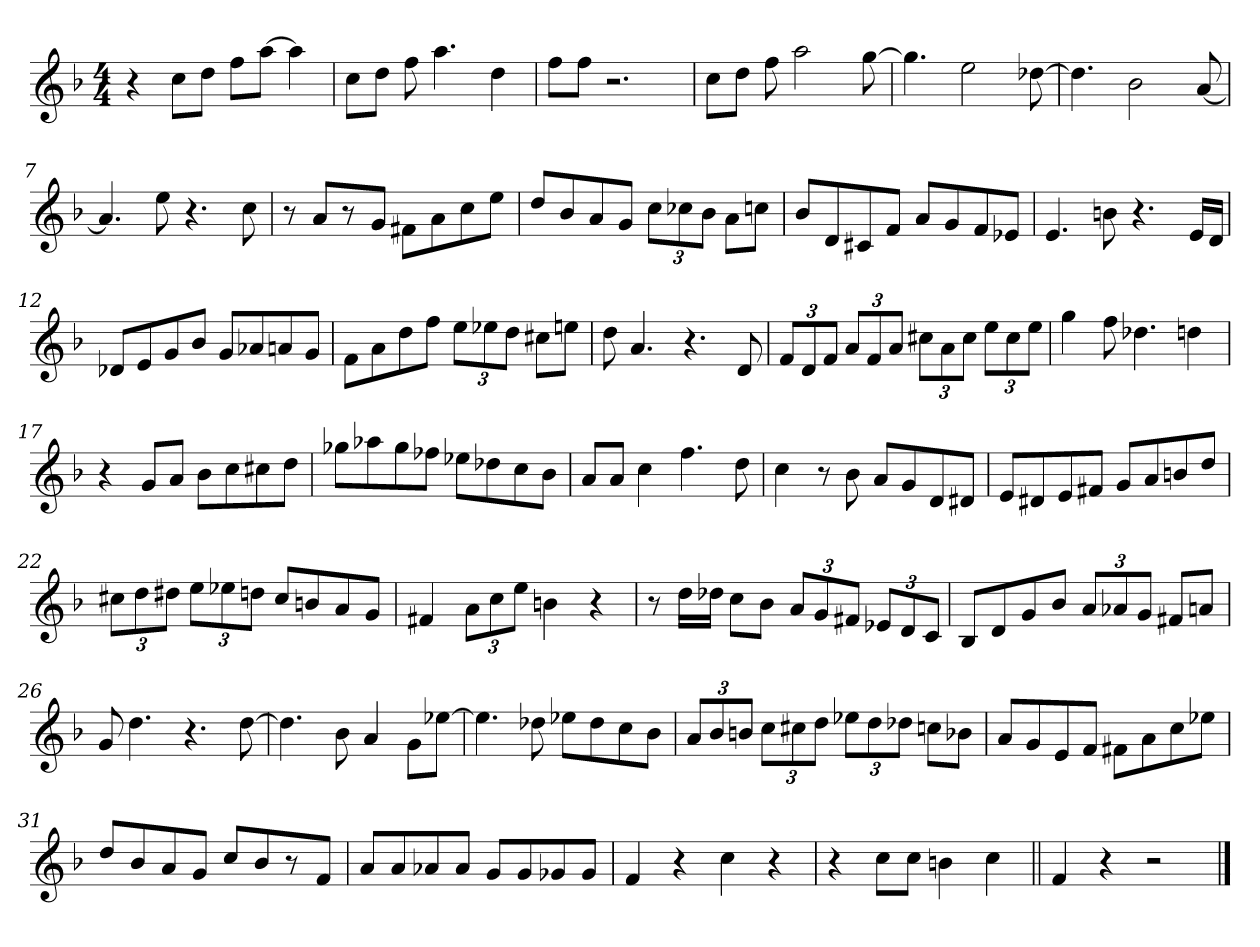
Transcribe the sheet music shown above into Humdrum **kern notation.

**kern
*part1
*staff1
*clefG2
*k[b-]
*F:
*M4/4
=1
4r
8cc\L
8dd\J
8ff\L
[8aa\J
4aa\]
=2
8cc\L
8dd\J
8ff\
4.aa\
4dd\
=3
8ff\L
8ff\J
2.r
=4
8cc\L
8dd\J
8ff\
2aa\
[8gg\
=5
4.gg\]
2ee\
[8dd-X\
!!LO:LB:g=z
=6
4.dd-\]
2b-\
[8a/
=7
4.a/]
8ee\
4.r
8cc\
=8
8r
8a/L
8r
8g/J
8f#X\L
8a\
8cc\
8ee\J
=9
8dd/L
8b-/
8a/
8g/J
12cc\L
12cc-X\
12b-\J
8a\L
8ccn\J
=10
8b-/L
8d/
8c#X/
8f/J
8a/L
8g/
8f/
8e-X/J
!!LO:LB:g=z
=11
4.e/
8bn\
4.r
16e/LL
16d/JJ
=12
8d-X/L
8e/
8g/
8b-/J
8g/L
8a-X/
8an/
8g/J
=13
8f\L
8a\
8dd\
8ff\J
12ee\L
12ee-X\
12dd\J
8cc#X\L
8een\J
=14
8dd\
4.a/
4.r
8d/
!!LO:LB:g=z
=15
12f/L
12d/
12f/J
12a/L
12f/
12a/J
12cc#X\L
12a\
12cc#\J
12ee\L
12cc#\
12ee\J
=16
4gg\
8ff\
4.dd-X\
4ddn\
=17
4r
8g/L
8a/J
8b-\L
8cc\
8cc#X\
8dd\J
=18
8gg-X\L
8aa-X\
8gg-\
8ff-X\J
8ee-X\L
8dd-X\
8cc\
8b-\J
!!LO:LB:g=z
=19
8a/L
8a/J
4cc\
4.ff\
8dd\
=20
4cc\
8r
8b-\
8a/L
8g/
8d/
8d#X/J
=21
8e/L
8d#X/
8e/
8f#X/J
8g/L
8a/
8bn/
8dd/J
=22
12cc#X\L
12dd\
12dd#X\J
12ee\L
12ee-X\
12ddn\J
8cc#/L
8bn/
8a/
8g/J
!!LO:LB:g=z
=23
4f#X/
12a\L
12cc\
12ee\J
4bn\
4r
=24
8r
16dd\LL
16dd-X\JJ
8cc\L
8b-\J
12a/L
12g/
12f#X/J
12e-X/L
12d/
12c/J
=25
8B-/L
8d/
8g/
8b-/J
12a/L
12a-X/
12g/J
8f#X/L
8an/J
=26
8g/
4.dd\
4.r
[8dd\
!!LO:LB:g=z
=27
4.dd\]
8b-\
4a/
8g\L
[8ee-X\J
=28
4.ee-\]
8dd-X\
8ee-X\L
8dd-\
8cc\
8b-\J
=29
12a/L
12b-/
12bn/J
12cc\L
12cc#X\
12dd\J
12ee-X\L
12dd\
12dd-X\J
8ccn\L
8b-X\J
=30
8a/L
8g/
8e/
8f/J
8f#X\L
8a\
8cc\
8ee-X\J
!!LO:LB:g=z
=31
8dd/L
8b-/
8a/
8g/J
8cc/L
8b-/
8r
8f/J
=32
8a/L
8a/
8a-X/
8a-/J
8g/L
8g/
8g-X/
8g-/J
=33
4f/
4r
4cc\
4r
=34
4r
8cc\L
8cc\J
4bn\
4cc\
=35||
4f/
4r
2r
==
*-
